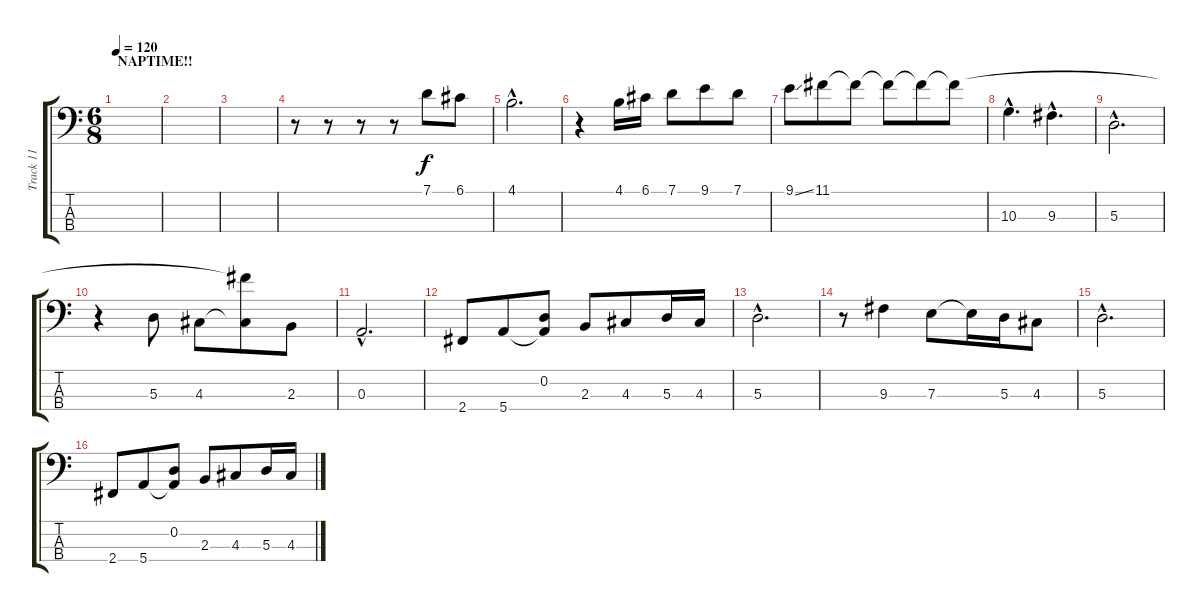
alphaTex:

\track ("Track 11" "Track 11") {instrument electricbassfinger}
\staff {score tabs}
\tuning (G2 D2 A1 E1) {hide}
\ts (6 8)
\section ("" "NAPTIME!! ")
\tempo 120
\clef f4
\ks c
|
|
|
r.8 r.8 r.8 r.8 7.1.8 6.1.8 |
4.1{hac}.2{d} |
r.4 4.1.16 6.1.16 7.1.8 9.1.8 7.1.8 |
9.1{ss}.8 11.1.8 11.1{t}.8 11.1{t}.8 11.1{t}.8 11.1{t}.8 |
10.3{hac}.4{d} 9.3{hac}.4{d} |
5.3{hac}.2{d} |
r.4 5.3.8 4.3.8 (11.1{t} 4.3{t}).8 2.3.8 |
0.3{hac}.2{d} |
2.4.8 5.4.8 (0.2 5.4{t}).8 2.3.8 4.3.8 5.3.16 4.3.16 |
5.3{hac}.2{d} |
r.8 9.3.4 7.3.8 7.3{t}.16 5.3.16 4.3.8 |
5.3{hac}.2{d} |
2.4.8 5.4.8 (0.2 5.4{t}).8 2.3.8 4.3.8 5.3.16 4.3.16
